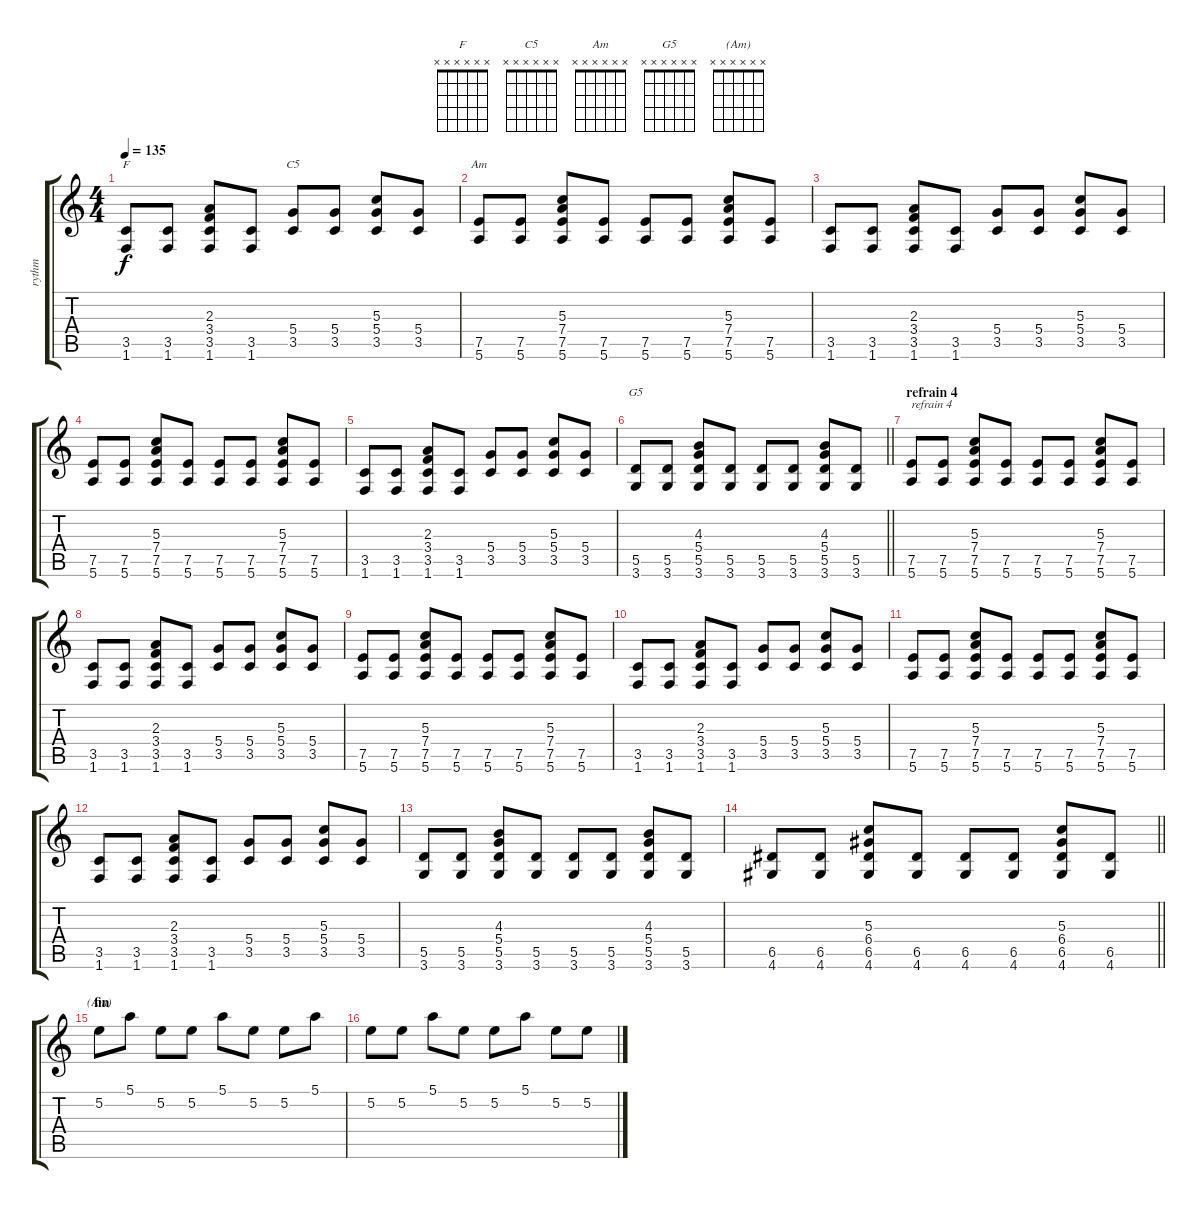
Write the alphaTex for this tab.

\track ("rythm" "rythm") {instrument electricguitarclean}
\staff {score tabs}
\tuning (E4 B3 G3 D3 A2 E2) {hide}
\chord ("F" x x x x x x)
\chord ("C5" x x x x x x)
\chord ("Am" x x x x x x)
\chord ("G5" x x x x x x)
\chord ("(Am)" x x x x x x)
\ts (4 4)
\tempo 135
\clef g2
\ks c
(3.5 1.6).8{ch "F" dy f} (3.5 1.6).8 (2.3 3.4 3.5 1.6).8 (3.5 1.6).8 (5.4 3.5).8{ch "C5"} (5.4 3.5).8 (5.3 5.4 3.5).8 (5.4 3.5).8 |
(7.5 5.6).8{ch "Am"} (7.5 5.6).8 (5.3 7.4 7.5 5.6).8 (7.5 5.6).8 (7.5 5.6).8 (7.5 5.6).8 (5.3 7.4 7.5 5.6).8 (7.5 5.6).8 |
(3.5 1.6).8 (3.5 1.6).8 (2.3 3.4 3.5 1.6).8 (3.5 1.6).8 (5.4 3.5).8 (5.4 3.5).8 (5.3 5.4 3.5).8 (5.4 3.5).8 |
(7.5 5.6).8 (7.5 5.6).8 (5.3 7.4 7.5 5.6).8 (7.5 5.6).8 (7.5 5.6).8 (7.5 5.6).8 (5.3 7.4 7.5 5.6).8 (7.5 5.6).8 |
(3.5 1.6).8 (3.5 1.6).8 (2.3 3.4 3.5 1.6).8 (3.5 1.6).8 (5.4 3.5).8 (5.4 3.5).8 (5.3 5.4 3.5).8 (5.4 3.5).8 |
\barLineRight lightlight
(5.5 3.6).8{ch "G5"} (5.5 3.6).8 (4.3 5.4 5.5 3.6).8 (5.5 3.6).8 (5.5 3.6).8 (5.5 3.6).8 (4.3 5.4 5.5 3.6).8 (5.5 3.6).8 |
\section ("" "refrain 4")
(7.5 5.6).8{txt "refrain 4"} (7.5 5.6).8 (5.3 7.4 7.5 5.6).8 (7.5 5.6).8 (7.5 5.6).8 (7.5 5.6).8 (5.3 7.4 7.5 5.6).8 (7.5 5.6).8 |
(3.5 1.6).8 (3.5 1.6).8 (2.3 3.4 3.5 1.6).8 (3.5 1.6).8 (5.4 3.5).8 (5.4 3.5).8 (5.3 5.4 3.5).8 (5.4 3.5).8 |
(7.5 5.6).8 (7.5 5.6).8 (5.3 7.4 7.5 5.6).8 (7.5 5.6).8 (7.5 5.6).8 (7.5 5.6).8 (5.3 7.4 7.5 5.6).8 (7.5 5.6).8 |
(3.5 1.6).8 (3.5 1.6).8 (2.3 3.4 3.5 1.6).8 (3.5 1.6).8 (5.4 3.5).8 (5.4 3.5).8 (5.3 5.4 3.5).8 (5.4 3.5).8 |
(7.5 5.6).8 (7.5 5.6).8 (5.3 7.4 7.5 5.6).8 (7.5 5.6).8 (7.5 5.6).8 (7.5 5.6).8 (5.3 7.4 7.5 5.6).8 (7.5 5.6).8 |
(3.5 1.6).8 (3.5 1.6).8 (2.3 3.4 3.5 1.6).8 (3.5 1.6).8 (5.4 3.5).8 (5.4 3.5).8 (5.3 5.4 3.5).8 (5.4 3.5).8 |
(5.5 3.6).8 (5.5 3.6).8 (4.3 5.4 5.5 3.6).8 (5.5 3.6).8 (5.5 3.6).8 (5.5 3.6).8 (4.3 5.4 5.5 3.6).8 (5.5 3.6).8 |
\barLineRight lightlight
(6.5 4.6).8 (6.5 4.6).8 (5.3 6.4 6.5 4.6).8 (6.5 4.6).8 (6.5 4.6).8 (6.5 4.6).8 (5.3 6.4 6.5 4.6).8 (6.5 4.6).8 |
\section ("" "fin")
5.2.8{ch "(Am)"} 5.1.8 5.2.8 5.2.8 5.1.8 5.2.8 5.2.8 5.1.8 |
5.2.8 5.2.8 5.1.8 5.2.8 5.2.8 5.1.8 5.2.8 5.2.8
